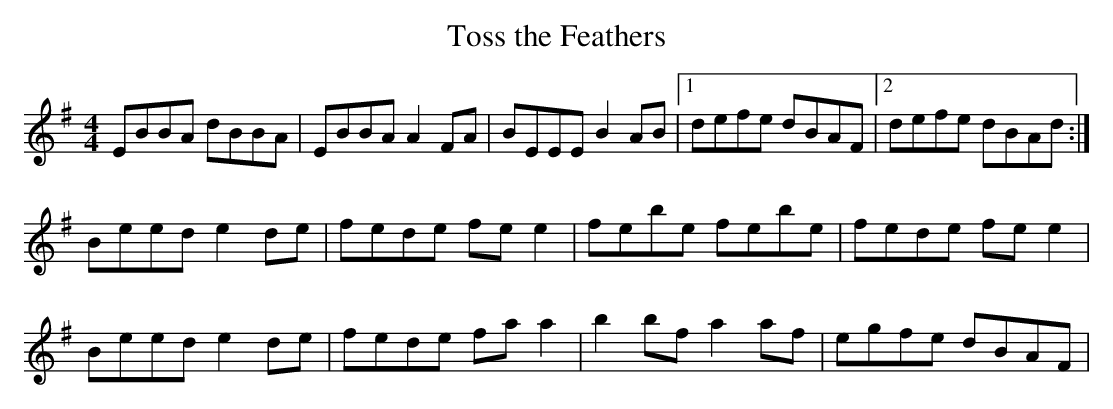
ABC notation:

X:1
T: Toss the Feathers
K: Em
M: 4/4
EBBA dBBA | EBBA A2 FA | BEEE B2 AB |1 defe dBAF |2 defe dBAd :|
Beed e2 de | fede fee2 | febe febe | fede fee2 |
Beed e2 de | fede faa2 | b2bf a2 af | egfe dBAF |
